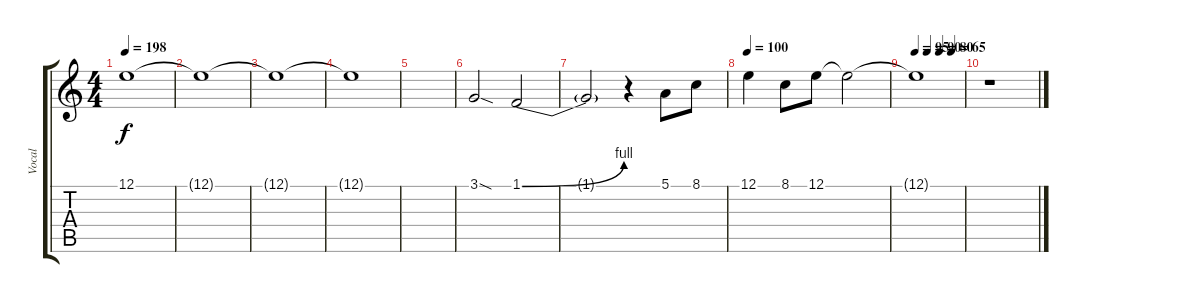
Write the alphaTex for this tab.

\track ("Vocal" "Vocal") {instrument lead6voice}
\staff {score tabs}
\tuning (E4 B3 G3 D3 A2 E2) {hide}
\ts (4 4)
\tempo 198
\clef g2
\ks c
12.1{t}.1{dy f} |
12.1{t}.1 |
12.1{t}.1 |
12.1{t}.1 |
|
3.1{sod}.2 1.1{be (bend 0 0 60 4)}.2 |
1.1{t}.2 r.4 5.1.8 8.1.8 |
\tempo 100
12.1.4 8.1.8 12.1.8 12.1{t}.2 |
\tempo 95
\tempo (90 0.25)
\tempo (80 0.5)
\tempo (65 0.75)
12.1{t}.1 |
r.1
